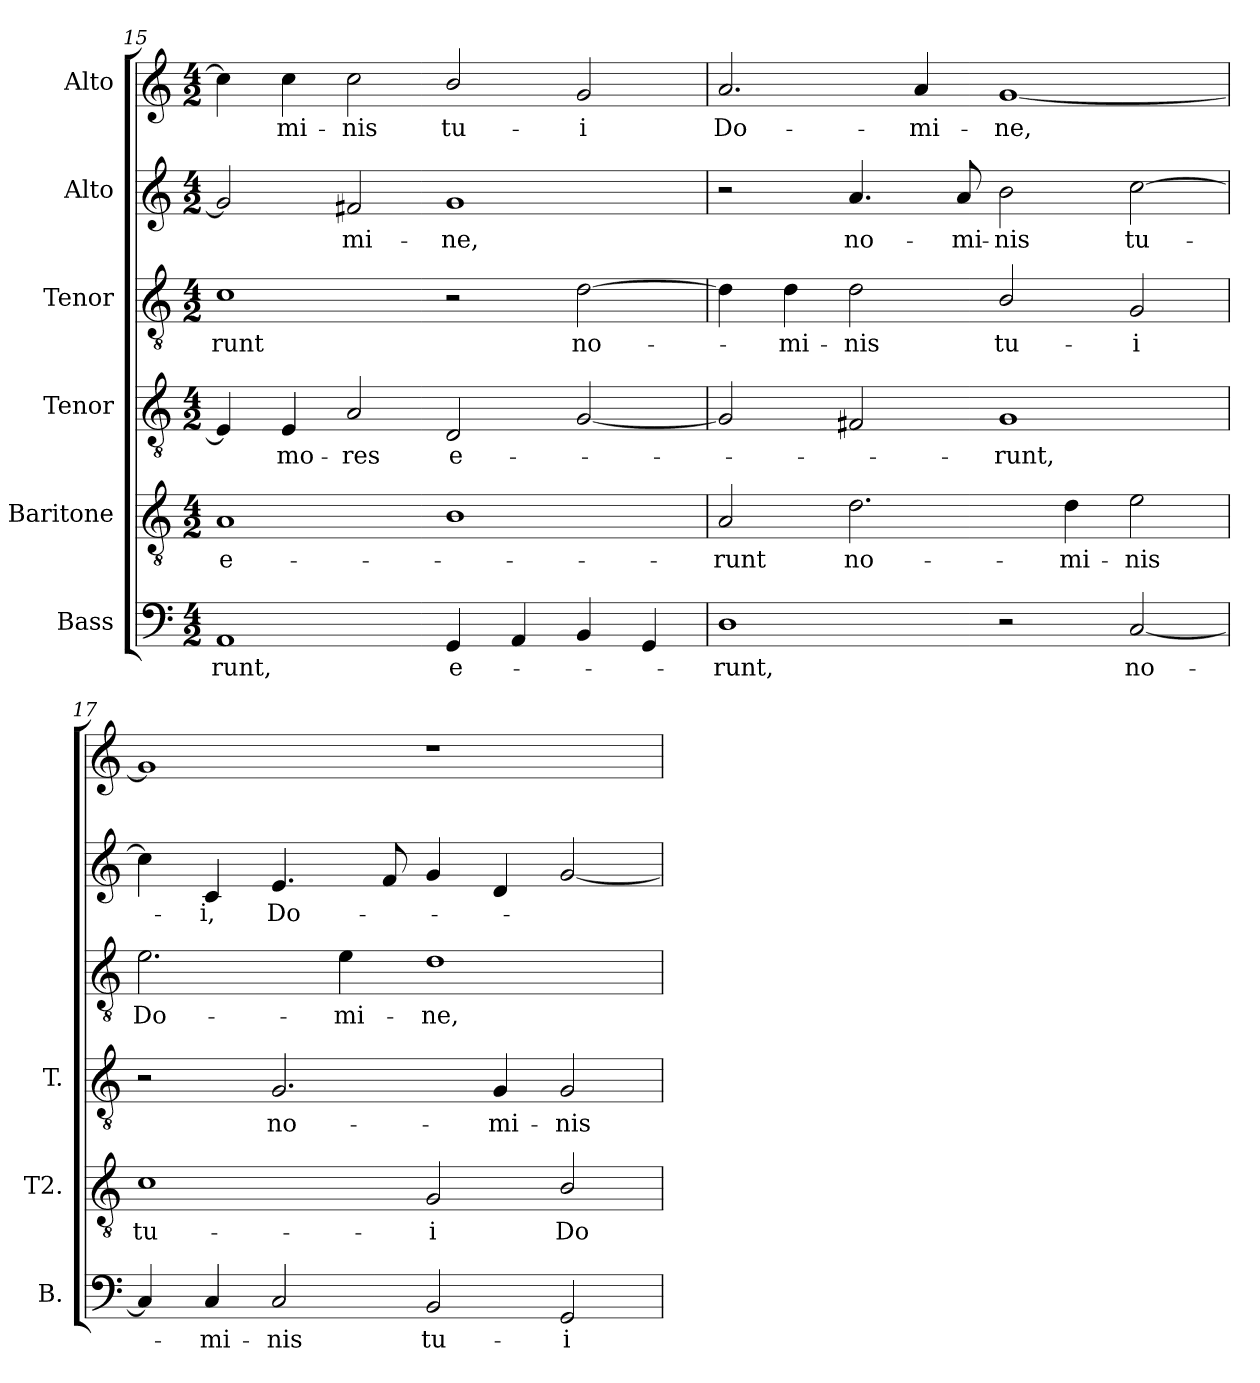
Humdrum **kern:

**kern	**text	**kern	**text	**kern	**text	**kern	**text	**kern	**text	**kern	**text
*part6	*part6	*part5	*part5	*part4	*part4	*part3	*part3	*part2	*part2	*part1	*part1
*staff6	*staff6	*staff5	*staff5	*staff4	*staff4	*staff3	*staff3	*staff2	*staff2	*staff1	*staff1
*I"Bass	*	*I"Baritone	*	*I"Tenor	*	*I"Tenor	*	*I"Alto	*	*I"Alto	*
*I'B.	*	*I'T2.	*	*I'T.	*	*	*	*	*	*	*
*clefF4	*	*clefGv2	*	*clefGv2	*	*clefGv2	*	*clefG2	*	*clefG2	*
*	*	*ITrd7c12	*	*ITrd7c12	*	*ITrd7c12	*	*	*	*	*
*k[]	*	*k[]	*	*k[]	*	*k[]	*	*k[]	*	*k[]	*
*C:	*	*C:	*	*C:	*	*C:	*	*C:	*	*C:	*
*M4/2	*	*M4/2	*	*M4/2	*	*M4/2	*	*M4/2	*	*M4/2	*
=15	=15	=15	=15	=15	=15	=15	=15	=15	=15	=15	=15
!	!LO:LY:b:color=#000000	!	!	!	!	!	!	!	!	!	!
!	!	!	!LO:LY:b:color=#000000	!	!	!	!	!	!	!	!
!	!	!	!	!	!	!	!LO:LY:b:color=#000000	!	!	!	!
1AAi	-runt,	1AAi	e-	4EEi/]	.	1Ci	-runt	2gi/]	.	4cci\]	.
!	!	!	!	!	!LO:LY:b:color=#000000	!	!	!	!	!	!
!	!	!	!	!	!	!	!	!	!	!	!LO:LY:b:color=#000000
.	.	.	.	4EEi/	-mo-	.	.	.	.	4cci\	-mi-
!	!	!	!	!	!LO:LY:b:color=#000000	!	!	!	!	!	!
!	!	!	!	!	!	!	!	!	!LO:LY:b:color=#000000	!	!
!	!	!	!	!	!	!	!	!	!	!	!LO:LY:b:color=#000000
.	.	.	.	2AAi/	-res	.	.	2f#Xi/	-mi-	2cci\	-nis
!	!LO:LY:b:color=#000000	!	!	!	!	!	!	!	!	!	!
!	!	!	!	!	!LO:LY:b:color=#000000	!	!	!	!	!	!
!	!	!	!	!	!	!	!	!	!LO:LY:b:color=#000000	!	!
!	!	!	!	!	!	!	!	!	!	!	!LO:LY:b:color=#000000
4GGi/	e-	1BBi	.	2DDi/	e-	2r	.	1gi	-ne,	2bi/	tu-
4AAi/	.	.	.	.	.	.	.	.	.	.	.
!	!	!	!	!	!	!	!LO:LY:b:color=#000000	!	!	!	!
!	!	!	!	!	!	!	!	!	!	!	!LO:LY:b:color=#000000
4BBi/	.	.	.	[2GGi/	.	[2Di\	no-	.	.	2gi/	-i
4GGi/	.	.	.	.	.	.	.	.	.	.	.
=16	=16	=16	=16	=16	=16	=16	=16	=16	=16	=16	=16
!	!LO:LY:b:color=#000000	!	!	!	!	!	!	!	!	!	!
!	!	!	!LO:LY:b:color=#000000	!	!	!	!	!	!	!	!
!	!	!	!	!	!	!	!	!	!	!	!LO:LY:b:color=#000000
1Di	-runt,	2AAi/	-runt	2GGi/]	.	4Di\]	.	2r	.	2.ai/	Do-
!	!	!	!	!	!	!	!LO:LY:b:color=#000000	!	!	!	!
.	.	.	.	.	.	4Di\	-mi-	.	.	.	.
!	!	!	!LO:LY:b:color=#000000	!	!	!	!	!	!	!	!
!	!	!	!	!	!	!	!LO:LY:b:color=#000000	!	!	!	!
!	!	!	!	!	!	!	!	!	!LO:LY:b:color=#000000	!	!
.	.	2.Di\	no-	2FF#Xi/	.	2Di\	-nis	4.ai/	no-	.	.
!	!	!	!	!	!	!	!	!	!	!	!LO:LY:b:color=#000000
.	.	.	.	.	.	.	.	.	.	4ai/	-mi-
!	!	!	!	!	!	!	!	!	!LO:LY:b:color=#000000	!	!
.	.	.	.	.	.	.	.	8ai/	-mi-	.	.
!	!	!	!	!	!LO:LY:b:color=#000000	!	!	!	!	!	!
!	!	!	!	!	!	!	!LO:LY:b:color=#000000	!	!	!	!
!	!	!	!	!	!	!	!	!	!LO:LY:b:color=#000000	!	!
!	!	!	!	!	!	!	!	!	!	!	!LO:LY:b:color=#000000
2r	.	.	.	1GGi	-runt,	2BBi/	tu-	2bi\	-nis	[1gi	-ne,
!	!	!	!LO:LY:b:color=#000000	!	!	!	!	!	!	!	!
.	.	4Di\	-mi-	.	.	.	.	.	.	.	.
!	!LO:LY:b:color=#000000	!	!	!	!	!	!	!	!	!	!
!	!	!	!LO:LY:b:color=#000000	!	!	!	!	!	!	!	!
!	!	!	!	!	!	!	!LO:LY:b:color=#000000	!	!	!	!
!	!	!	!	!	!	!	!	!	!LO:LY:b:color=#000000	!	!
[2Ci/	no-	2Ei\	-nis	.	.	2GGi/	-i	[2cci\	tu-	.	.
=17	=17	=17	=17	=17	=17	=17	=17	=17	=17	=17	=17
!	!	!	!LO:LY:b:color=#000000	!	!	!	!	!	!	!	!
!	!	!	!	!	!	!	!LO:LY:b:color=#000000	!	!	!	!
4Ci/]	.	1Ci	tu-	2r	.	2.Ei\	Do-	4cci\]	.	1gi]	.
!	!LO:LY:b:color=#000000	!	!	!	!	!	!	!	!	!	!
!	!	!	!	!	!	!	!	!	!LO:LY:b:color=#000000	!	!
4Ci/	-mi-	.	.	.	.	.	.	4ci/	-i,	.	.
!	!LO:LY:b:color=#000000	!	!	!	!	!	!	!	!	!	!
!	!	!	!	!	!LO:LY:b:color=#000000	!	!	!	!	!	!
!	!	!	!	!	!	!	!	!	!LO:LY:b:color=#000000	!	!
2Ci/	-nis	.	.	2.GGi/	no-	.	.	4.ei/	Do-	.	.
!	!	!	!	!	!	!	!LO:LY:b:color=#000000	!	!	!	!
.	.	.	.	.	.	4Ei\	-mi-	.	.	.	.
.	.	.	.	.	.	.	.	8fi/	.	.	.
!	!LO:LY:b:color=#000000	!	!	!	!	!	!	!	!	!	!
!	!	!	!LO:LY:b:color=#000000	!	!	!	!	!	!	!	!
!	!	!	!	!	!	!	!LO:LY:b:color=#000000	!	!	!	!
2BBi/	tu-	2GGi/	-i	.	.	1Di	-ne,	4gi/	.	1r	.
!	!	!	!	!	!LO:LY:b:color=#000000	!	!	!	!	!	!
.	.	.	.	4GGi/	-mi-	.	.	4di/	.	.	.
!	!LO:LY:b:color=#000000	!	!	!	!	!	!	!	!	!	!
!	!	!	!LO:LY:b:color=#000000	!	!	!	!	!	!	!	!
!	!	!	!	!	!LO:LY:b:color=#000000	!	!	!	!	!	!
2GGi/	-i	2BBi/	Do-	2GGi/	-nis	.	.	[2gi/	.	.	.
=	=	=	=	=	=	=	=	=	=	=	=
*-	*-	*-	*-	*-	*-	*-	*-	*-	*-	*-	*-
